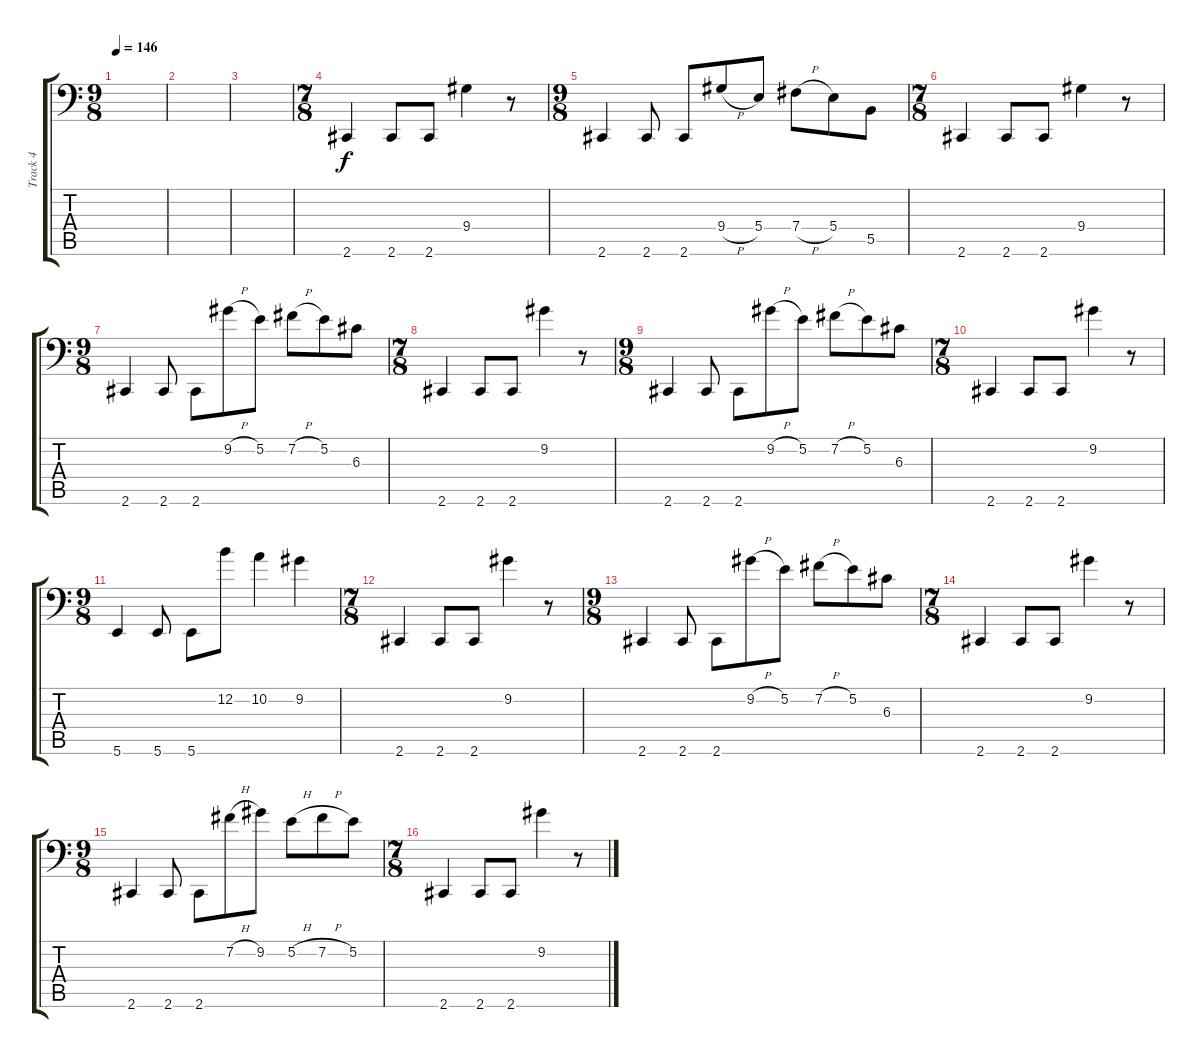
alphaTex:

\track ("Track 4" "Track 4") {instrument electricbassfinger}
\staff {score tabs}
\tuning (E3 B2 G2 B1 Gb1 B0) {hide}
\ts (9 8)
\tempo 146
\clef f4
\ks c
|
|
|
\ts (7 8)
2.6.4 2.6.8 2.6.8 9.4.4 r.8 |
\ts (9 8)
2.6.4 2.6.8 2.6.8 9.4{h}.8 5.4.8 7.4{h}.8 5.4.8 5.5.8 |
\ts (7 8)
2.6.4 2.6.8 2.6.8 9.4.4 r.8 |
\ts (9 8)
2.6.4 2.6.8 2.6.8 9.2{h}.8 5.2.8 7.2{h}.8 5.2.8 6.3.8 |
\ts (7 8)
2.6.4 2.6.8 2.6.8 9.2.4 r.8 |
\ts (9 8)
2.6.4 2.6.8 2.6.8 9.2{h}.8 5.2.8 7.2{h}.8 5.2.8 6.3.8 |
\ts (7 8)
2.6.4 2.6.8 2.6.8 9.2.4 r.8 |
\ts (9 8)
5.6.4 5.6.8 5.6.8 12.2.8 10.2.4 9.2.4 |
\ts (7 8)
2.6.4 2.6.8 2.6.8 9.2.4 r.8 |
\ts (9 8)
2.6.4 2.6.8 2.6.8 9.2{h}.8 5.2.8 7.2{h}.8 5.2.8 6.3.8 |
\ts (7 8)
2.6.4 2.6.8 2.6.8 9.2.4 r.8 |
\ts (9 8)
2.6.4 2.6.8 2.6.8 7.2{h}.8 9.2.8 5.2{h}.8 7.2{h}.8 5.2.8 |
\ts (7 8)
2.6.4 2.6.8 2.6.8 9.2.4 r.8
